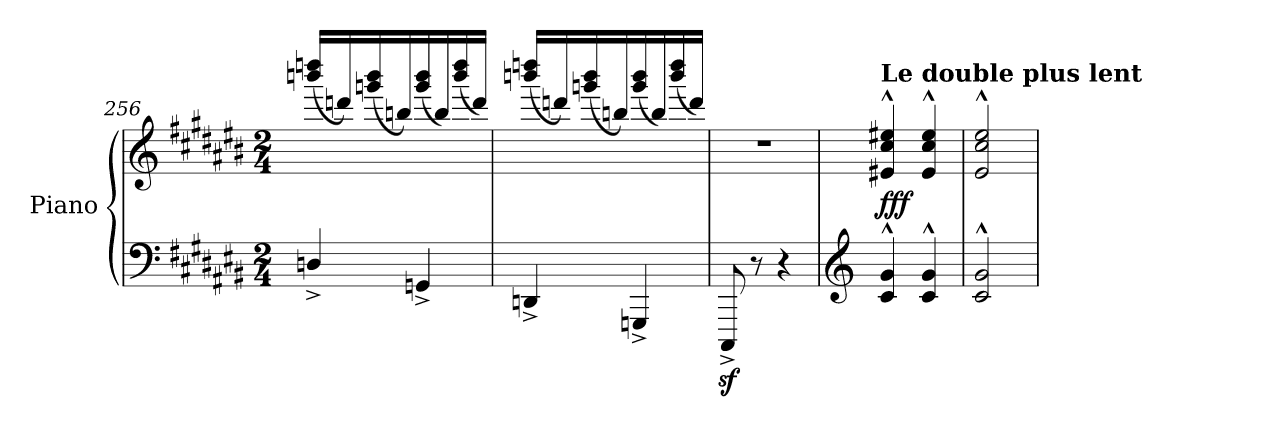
**kern	**kern	**dynam
*part1	*part1	*part1
*staff2	*staff1	*staff1/2
*I"Piano	*	*
*I'Pno.	*	*
*clefF4	*clefG2	*
*k[f#c#g#d#a#e#b#]	*k[f#c#g#d#a#e#b#]	*
*M2/4	*M2/4	*
=256	=256	=256
4Dn^/	(<16bbbn/ 16ddddn/LL	.
.	16dddn/)	.
.	(<16gggn/ 16bbb/	.
.	16bbn/)	.
4GGn^/	(<16ggg/ 16bbb/	.
.	16bb/)	.
.	(<16bbb/ 16dddd/	.
.	16ddd/JJ)	.
=257	=257	=257
4DDn^/	(<16bbbn/ 16ddddn/LL	.
.	16dddn/)	.
.	(<16gggn/ 16bbb/	.
.	16bbn/)	.
4GGGn^/	(<16ggg/ 16bbb/	.
.	16bb/)	.
.	(<16bbb/ 16dddd/	.
.	16ddd/JJ)	.
!!LO:LB:g=z
=258	=258	=258
8CCC#z>^/	2r	.
8r	.	.
4r	.	.
=259	=259	=259
*clefG2	*	*
!	!LO:TX:a:B:t=Le double plus lent	!
!	!	!LO:DY:b
4c#/^^ 4g#/^^	4e#X/^^ 4cc#/^^ 4ee#X/^^	fff
4c#/^^ 4g#/^^	4e#/^^ 4cc#/^^ 4ee#/^^	.
=260	=260	=260
2c#/^^ 2g#/^^	2e#/^^ 2cc#/^^ 2ee#/^^	.
=	=	=
*-	*-	*-
